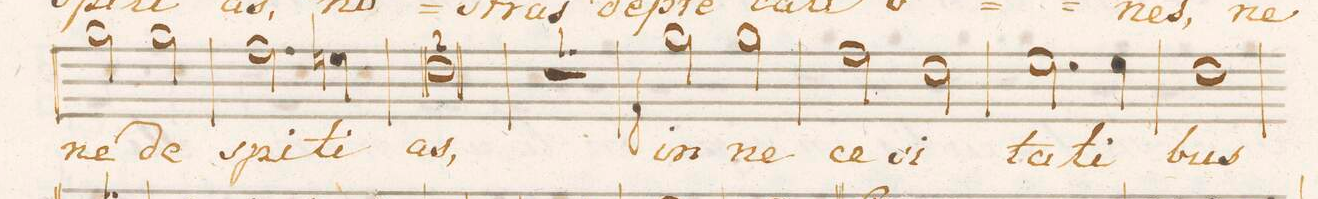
**kern	**text	**dynam
*I"Alto.	*	*
*clefC3	*	*
*k[]	*	*
*met(c|)	*	*
*M2/2	*	*
2a\	ne	.
2a\	de-	.
=40	=40	=40
2.g\	-spi-	.
4fn\	-ti-	.
=41	=41	=41
0e	-as,	.
=42	=42	=42
=43	=43	=43
1r	.	.
=44	=44	=44
2a\	in	f
2a\	ne-	.
=45	=45	=45
2g\	-ce-	.
2e\	-si-	.
=46	=46	=46
2.f\	-ta-	.
4f\	-ti-	.
=47	=47	=47
1e	-bus	.
=48	=48	=48
*-	*-	*-
